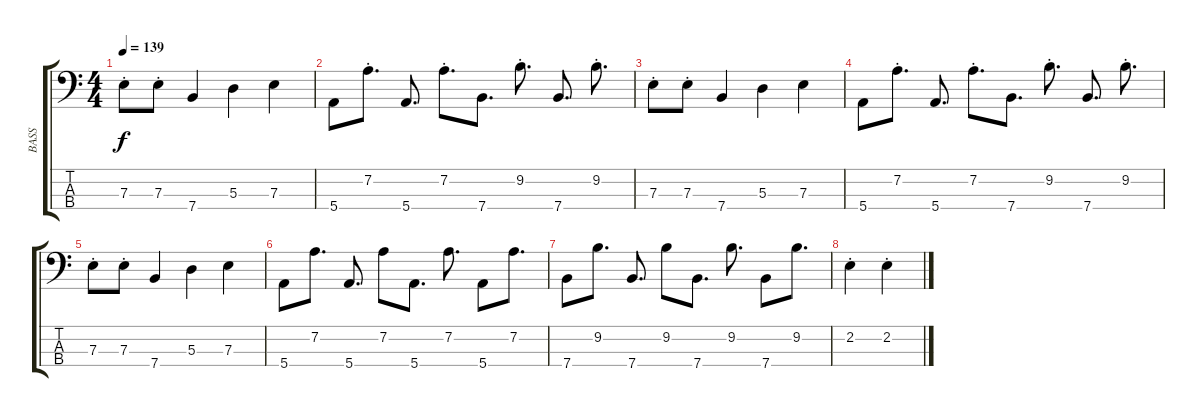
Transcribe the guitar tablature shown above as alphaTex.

\track ("BASS " "BASS ") {instrument electricbassfinger}
\staff {score tabs}
\tuning (G2 D2 A1 E1) {hide}
\ts (4 4)
\tempo 139
\clef f4
\ks c
7.3{st}.8{dy f} 7.3{st}.8 7.4.4 5.3.4 7.3.4 |
5.4.8 7.2{st}.8{d} 5.4.8{d} 7.2{st}.8{d} 7.4.8{d} 9.2{st}.8{d} 7.4.8{d} 9.2{st}.8{d} |
7.3{st}.8 7.3{st}.8 7.4.4 5.3.4 7.3.4 |
5.4.8 7.2{st}.8{d} 5.4.8{d} 7.2{st}.8{d} 7.4.8{d} 9.2{st}.8{d} 7.4.8{d} 9.2{st}.8{d} |
7.3{st}.8 7.3{st}.8 7.4.4 5.3.4 7.3.4 |
5.4.8 7.2.8{d} 5.4.8{d} 7.2.8 5.4.8{d} 7.2.8{d} 5.4.8 7.2.8{d} |
7.4.8 9.2.8{d} 7.4.8{d} 9.2.8 7.4.8{d} 9.2.8{d} 7.4.8 9.2.8{d} |
2.2{st}.4 2.2{st}.4
